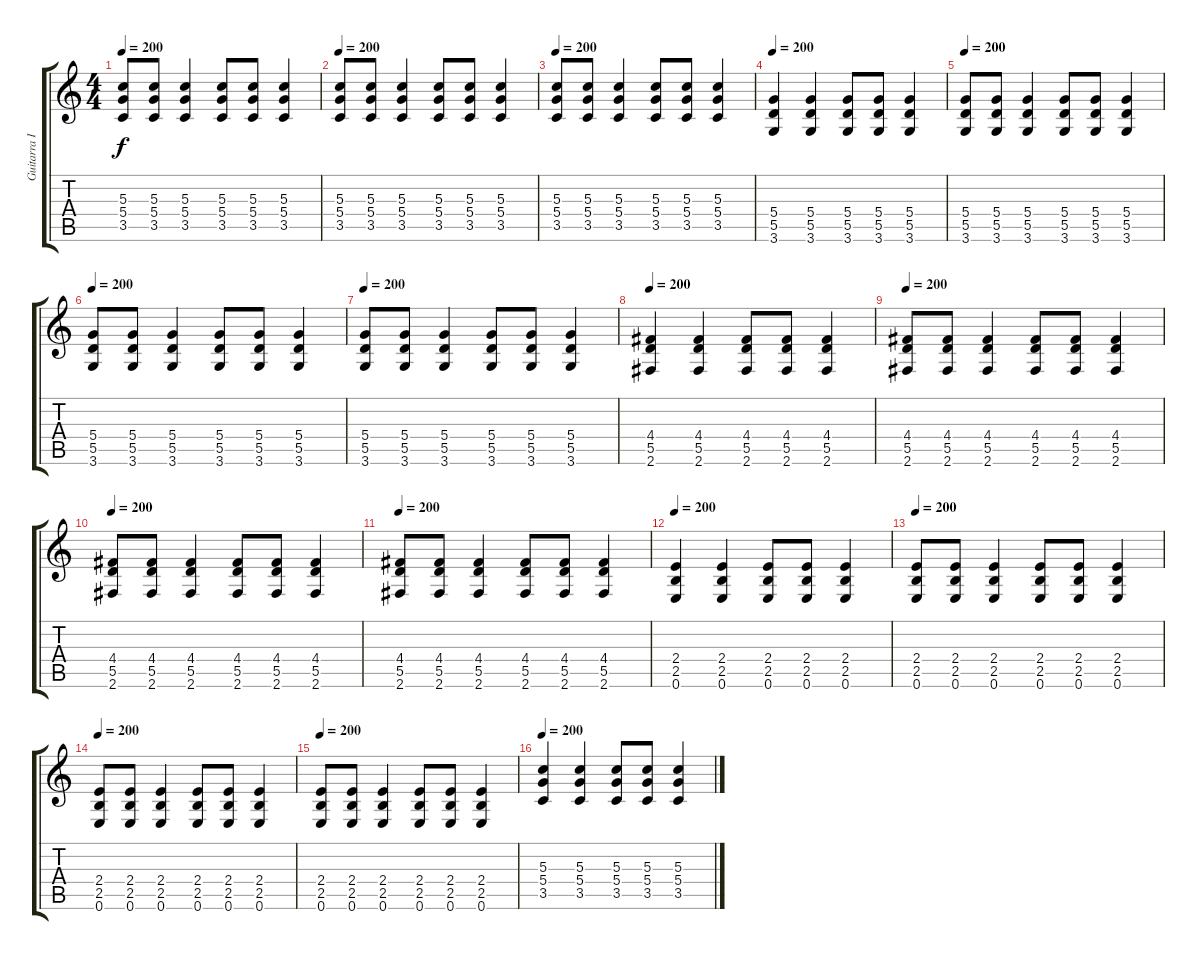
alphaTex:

\track ("Guitarra I" "Guitarra I") {instrument overdrivenguitar}
\staff {score tabs}
\tuning (E4 B3 G3 D3 A2 E2) {hide}
\ts (4 4)
\tempo 200
\clef g2
\ks c
(5.3 5.4 3.5).8{dy f} (5.3 5.4 3.5).8 (5.3 5.4 3.5).4 (5.3 5.4 3.5).8 (5.3 5.4 3.5).8 (5.3 5.4 3.5).4 |
\tempo 200
(5.3 5.4 3.5).8 (5.3 5.4 3.5).8 (5.3 5.4 3.5).4 (5.3 5.4 3.5).8 (5.3 5.4 3.5).8 (5.3 5.4 3.5).4 |
\tempo 200
(5.3 5.4 3.5).8 (5.3 5.4 3.5).8 (5.3 5.4 3.5).4 (5.3 5.4 3.5).8 (5.3 5.4 3.5).8 (5.3 5.4 3.5).4 |
\tempo 200
(5.4 5.5 3.6).4 (5.4 5.5 3.6).4 (5.4 5.5 3.6).8 (5.4 5.5 3.6).8 (5.4 5.5 3.6).4 |
\tempo 200
(5.4 5.5 3.6).8 (5.4 5.5 3.6).8 (5.4 5.5 3.6).4 (5.4 5.5 3.6).8 (5.4 5.5 3.6).8 (5.4 5.5 3.6).4 |
\tempo 200
(5.4 5.5 3.6).8 (5.4 5.5 3.6).8 (5.4 5.5 3.6).4 (5.4 5.5 3.6).8 (5.4 5.5 3.6).8 (5.4 5.5 3.6).4 |
\tempo 200
(5.4 5.5 3.6).8 (5.4 5.5 3.6).8 (5.4 5.5 3.6).4 (5.4 5.5 3.6).8 (5.4 5.5 3.6).8 (5.4 5.5 3.6).4 |
\tempo 200
(4.4 5.5 2.6).4 (4.4 5.5 2.6).4 (4.4 5.5 2.6).8 (4.4 5.5 2.6).8 (4.4 5.5 2.6).4 |
\tempo 200
(4.4 5.5 2.6).8 (4.4 5.5 2.6).8 (4.4 5.5 2.6).4 (4.4 5.5 2.6).8 (4.4 5.5 2.6).8 (4.4 5.5 2.6).4 |
\tempo 200
(4.4 5.5 2.6).8 (4.4 5.5 2.6).8 (4.4 5.5 2.6).4 (4.4 5.5 2.6).8 (4.4 5.5 2.6).8 (4.4 5.5 2.6).4 |
\tempo 200
(4.4 5.5 2.6).8 (4.4 5.5 2.6).8 (4.4 5.5 2.6).4 (4.4 5.5 2.6).8 (4.4 5.5 2.6).8 (4.4 5.5 2.6).4 |
\tempo 200
(2.4 2.5 0.6).4 (2.4 2.5 0.6).4 (2.4 2.5 0.6).8 (2.4 2.5 0.6).8 (2.4 2.5 0.6).4 |
\tempo 200
(2.4 2.5 0.6).8 (2.4 2.5 0.6).8 (2.4 2.5 0.6).4 (2.4 2.5 0.6).8 (2.4 2.5 0.6).8 (2.4 2.5 0.6).4 |
\tempo 200
(2.4 2.5 0.6).8 (2.4 2.5 0.6).8 (2.4 2.5 0.6).4 (2.4 2.5 0.6).8 (2.4 2.5 0.6).8 (2.4 2.5 0.6).4 |
\tempo 200
(2.4 2.5 0.6).8 (2.4 2.5 0.6).8 (2.4 2.5 0.6).4 (2.4 2.5 0.6).8 (2.4 2.5 0.6).8 (2.4 2.5 0.6).4 |
\tempo 200
(5.3 5.4 3.5).4 (5.3 5.4 3.5).4 (5.3 5.4 3.5).8 (5.3 5.4 3.5).8 (5.3 5.4 3.5).4
